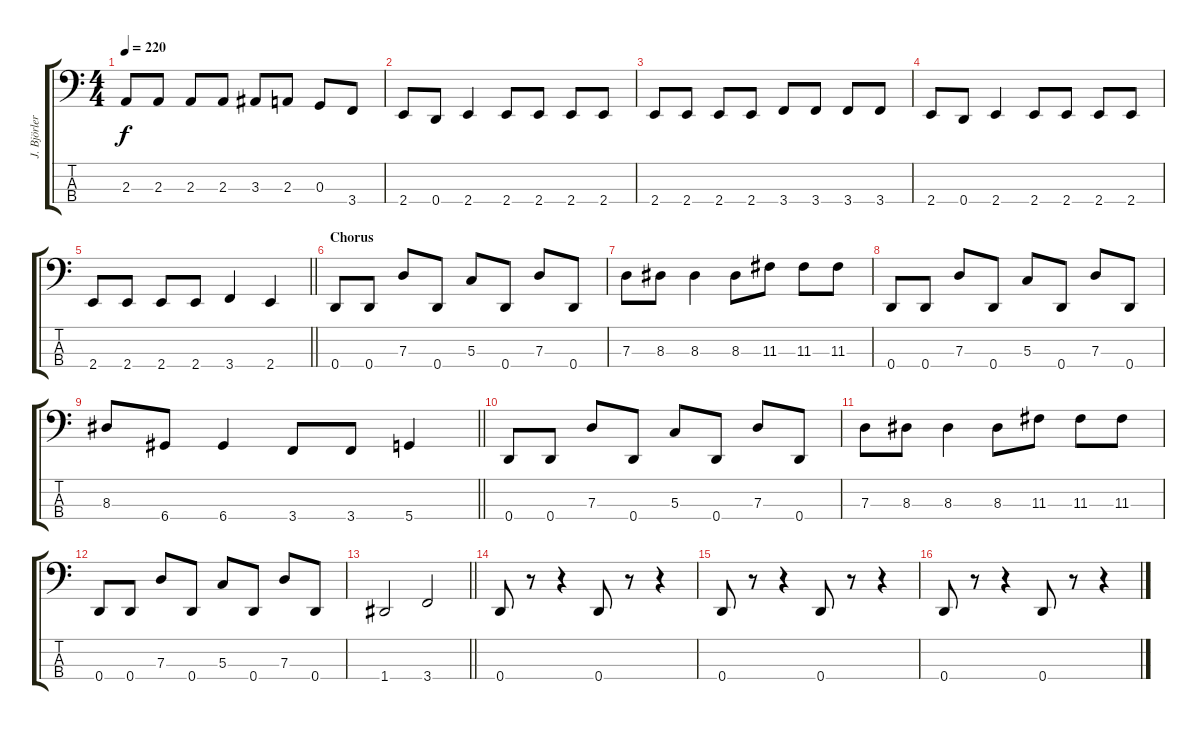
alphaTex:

\track ("J. Björler" "J. Björler") {instrument electricbassfinger}
\staff {score tabs}
\tuning (F2 C2 G1 D1) {hide}
\ts (4 4)
\tempo 220
\clef f4
\ks c
2.3.8{dy f} 2.3.8 2.3.8 2.3.8 3.3.8 2.3.8 0.3.8 3.4.8 |
2.4.8 0.4.8 2.4.4 2.4.8 2.4.8 2.4.8 2.4.8 |
2.4.8 2.4.8 2.4.8 2.4.8 3.4.8 3.4.8 3.4.8 3.4.8 |
2.4.8 0.4.8 2.4.4 2.4.8 2.4.8 2.4.8 2.4.8 |
\barLineRight lightlight
2.4.8 2.4.8 2.4.8 2.4.8 3.4.4 2.4.4 |
\section ("" "Chorus")
0.4.8 0.4.8 7.3.8 0.4.8 5.3.8 0.4.8 7.3.8 0.4.8 |
7.3.8 8.3.8 8.3.4 8.3.8 11.3.8 11.3.8 11.3.8 |
0.4.8 0.4.8 7.3.8 0.4.8 5.3.8 0.4.8 7.3.8 0.4.8 |
\barLineRight lightlight
8.3.8 6.4.8 6.4.4 3.4.8 3.4.8 5.4.4 |
0.4.8 0.4.8 7.3.8 0.4.8 5.3.8 0.4.8 7.3.8 0.4.8 |
7.3.8 8.3.8 8.3.4 8.3.8 11.3.8 11.3.8 11.3.8 |
0.4.8 0.4.8 7.3.8 0.4.8 5.3.8 0.4.8 7.3.8 0.4.8 |
\barLineRight lightlight
1.4.2 3.4.2 |
0.4.8 r.8 r.4 0.4.8 r.8 r.4 |
0.4.8 r.8 r.4 0.4.8 r.8 r.4 |
0.4.8 r.8 r.4 0.4.8 r.8 r.4
